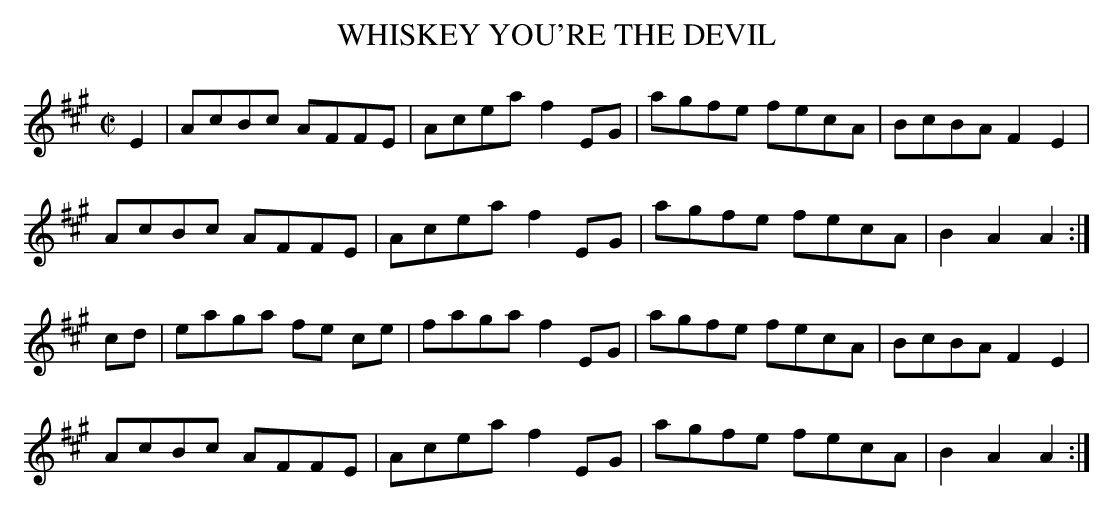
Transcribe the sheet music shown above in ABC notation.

X:1
T:WHISKEY YOU'RE THE DEVIL
M:C|
L:1/8
K:A
E2|AcBc AFFE|Acea f2EG|agfe fecA|BcBA F2E2|
AcBc AFFE|Acea f2EG|agfe fecA|B2A2A2:|
cd|eaga fe ce|faga f2EG|agfe fecA|BcBA F2E2|
AcBc AFFE|Acea f2EG|agfe fecA|B2A2A2:|
